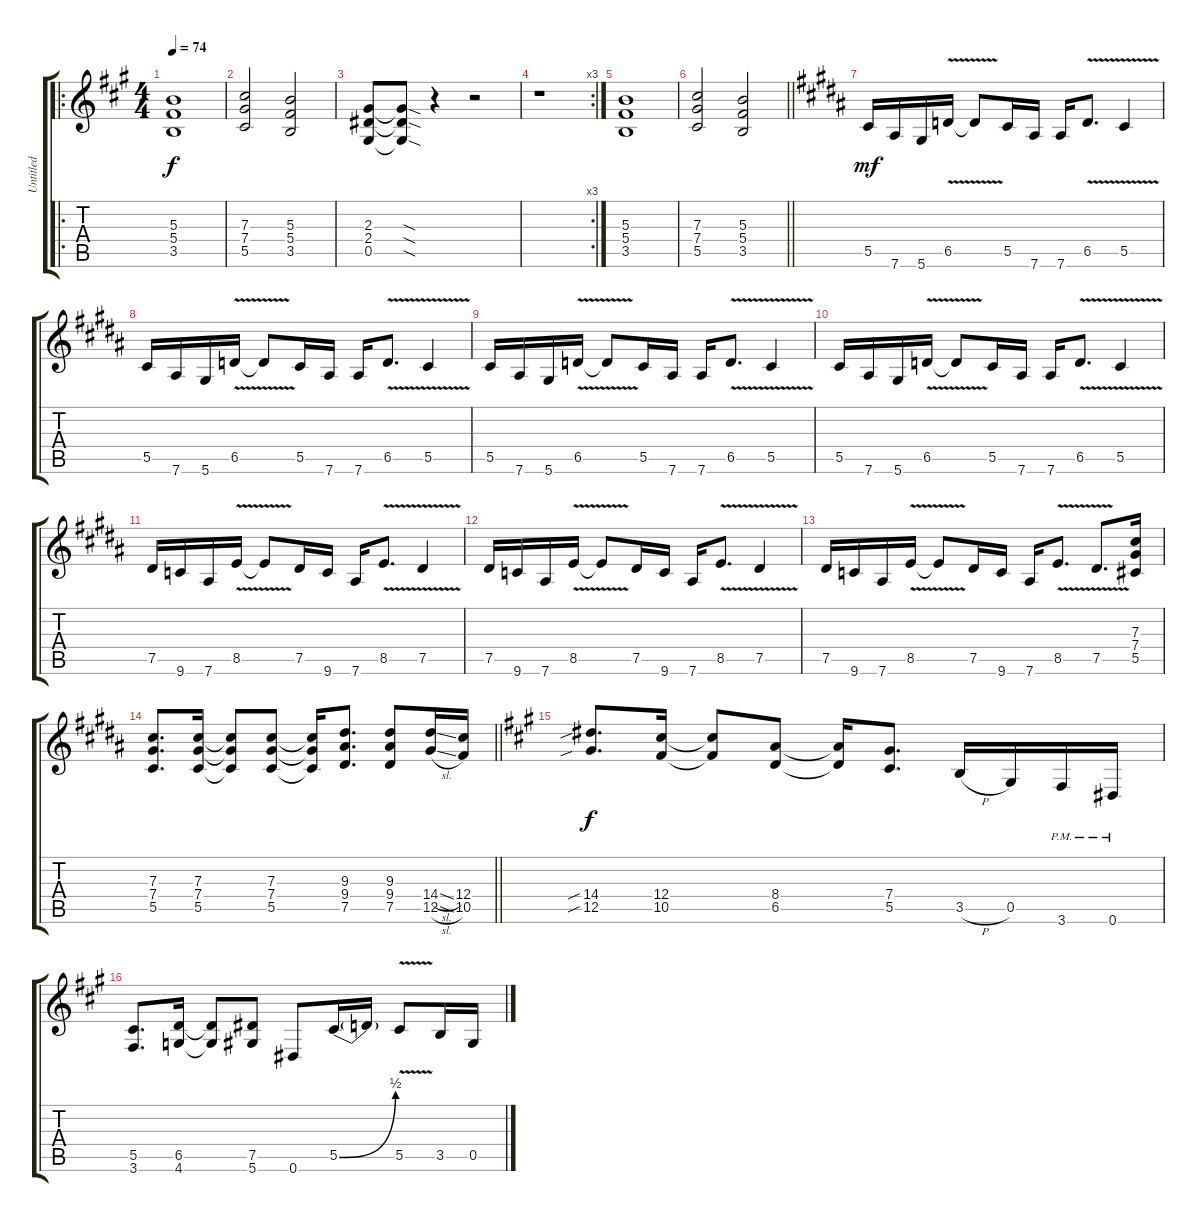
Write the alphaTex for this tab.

\track ("Untitled" "Untitled") {instrument distortionguitar}
\staff {score tabs}
\tuning (Eb4 Bb3 Gb3 Db3 Ab2 Eb2) {hide}
\ro
\ts (4 4)
\tempo 74
\clef g2
\ks a
(5.3 5.4 3.5).1{dy f} |
(7.3 7.4 5.5).2 (5.3 5.4 3.5).2 |
(2.3 2.4 0.5).8 (2.3{sod t} 2.4{sod t} 0.5{sod t}).8 r.4 r.2 |
\rc 3
r.1 |
(5.3 5.4 3.5).1 |
\barLineRight lightlight
(7.3 7.4 5.5).2 (5.3 5.4 3.5).2 |
\ks b
5.5.16{dy mf} 7.6.16 5.6.16 6.5{v}.16 6.5{v t}.8 5.5.16 7.6.16 7.6.16 6.5{v}.8{d} 5.5{v}.4 |
\ks g#minor
5.5.16 7.6.16 5.6.16 6.5{v}.16 6.5{v t}.8 5.5.16 7.6.16 7.6.16 6.5{v}.8{d} 5.5{v}.4 |
\ks b
5.5.16 7.6.16 5.6.16 6.5{v}.16 6.5{v t}.8 5.5.16 7.6.16 7.6.16 6.5{v}.8{d} 5.5{v}.4 |
\ks g#minor
5.5.16 7.6.16 5.6.16 6.5{v}.16 6.5{v t}.8 5.5.16 7.6.16 7.6.16 6.5{v}.8{d} 5.5{v}.4 |
\ks b
7.5.16 9.6.16 7.6.16 8.5{v}.16 8.5{v t}.8 7.5.16 9.6.16 7.6.16 8.5{v}.8{d} 7.5{v}.4 |
7.5.16 9.6.16 7.6.16 8.5{v}.16 8.5{v t}.8 7.5.16 9.6.16 7.6.16 8.5{v}.8{d} 7.5{v}.4 |
7.5.16 9.6.16 7.6.16 8.5{v}.16 8.5{v t}.8 7.5.16 9.6.16 7.6.16 8.5{v}.8{d} 7.5{v}.8{d} (7.3 7.4 5.5).16 |
\barLineRight lightlight
(7.3 7.4 5.5).8{d} (7.3 7.4 5.5).16 (7.3{t} 7.4{t} 5.5{t}).8 (7.3 7.4 5.5).8 (7.3{t} 7.4{t} 5.5{t}).16 (9.3 9.4 7.5).8{d} (9.3 9.4 7.5).8 (14.4{sl} 12.5{sl}).16 (12.4 10.5).16 |
\ks a
(14.4{sib} 12.5{sib}).8{d dy f} (12.4 10.5).16 (12.4{t} 10.5{t}).8 (8.4 6.5).8 (8.4{t} 6.5{t}).16 (7.4 5.5).8{d} 3.5{h}.16 0.5.16 3.6{pm}.16 0.6{pm}.16 |
(5.5 3.6).8{d} (6.5 4.6).16 (6.5{t} 4.6{t}).8 (7.5 5.6).8 0.6.8 5.5{be (bend 0 0 60 2)}.16 5.5{t}.16 5.5{v}.8 3.5.16 0.5.16
